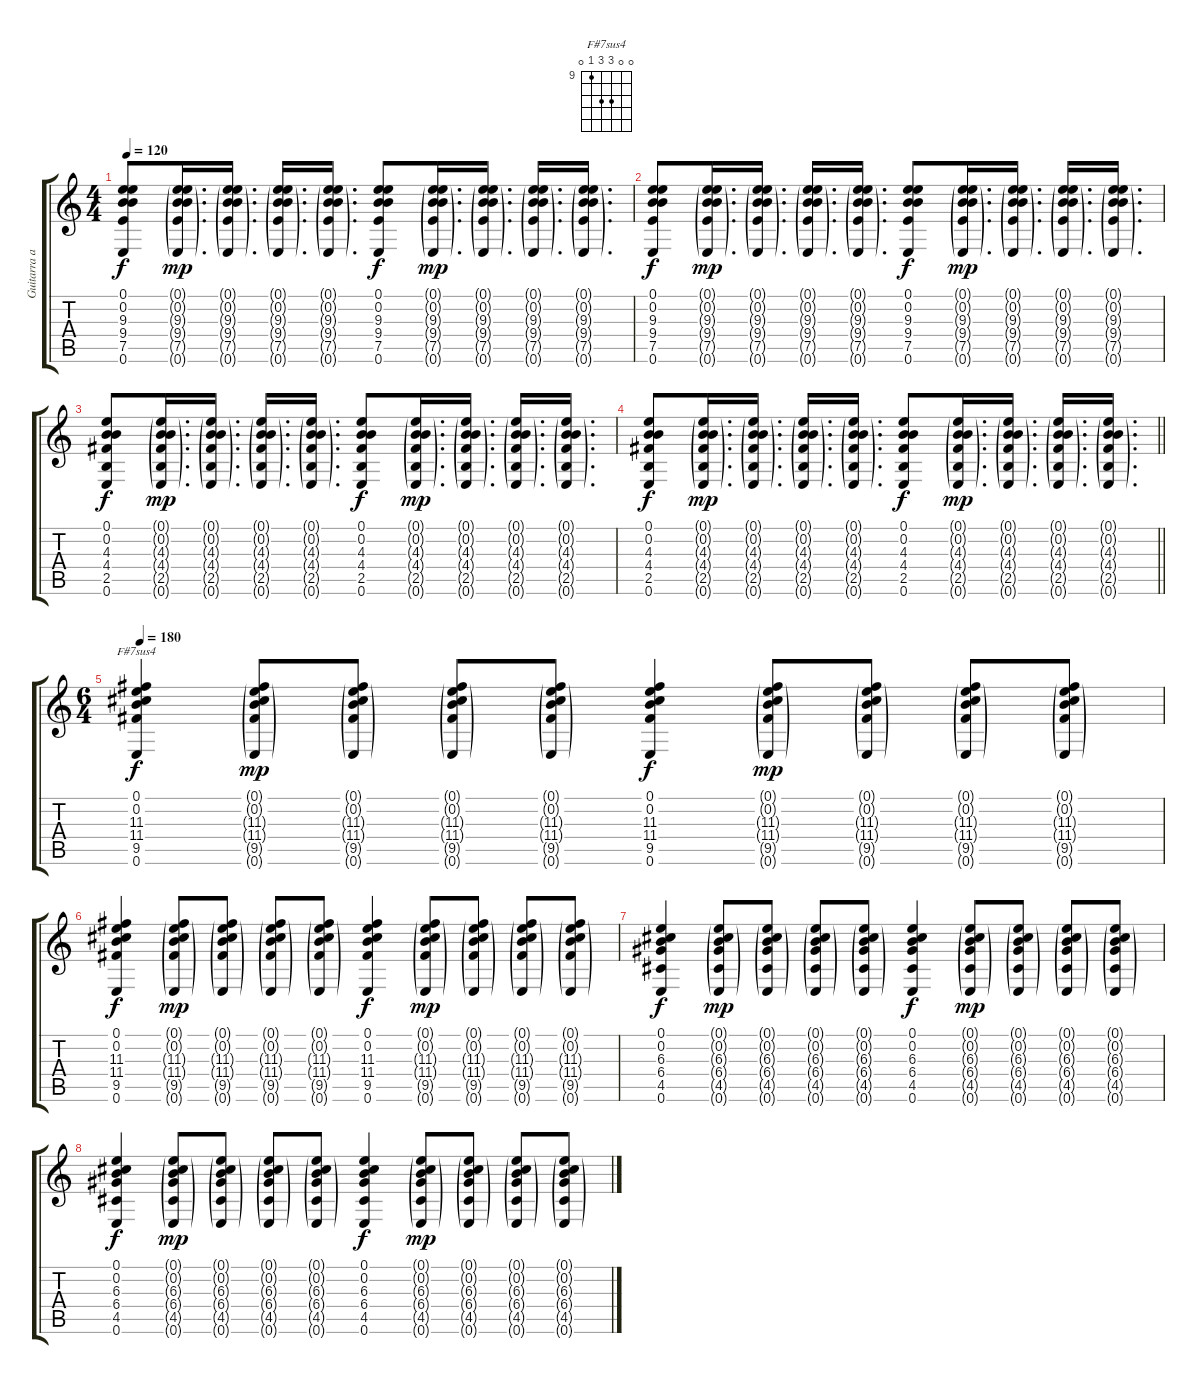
\track ("Guitarra acústica" "Guitarra a") {instrument acousticguitarsteel}
\staff {score tabs}
\tuning (E4 B3 G3 D3 A2 E2) {hide}
\chord ("F#7sus4" 0 0 11 11 9 0) {firstfret 9}
\ts (4 4)
\tempo 120
\clef g2
\ks c
(0.1 0.2 9.3 9.4 7.5 0.6).8{dy f} (0.1{g} 0.2{g} 9.3{g} 9.4{g} 7.5{g} 0.6{g}).16{d dy mp} (0.1{g} 0.2{g} 9.3{g} 9.4{g} 7.5{g} 0.6{g}).16{d} (0.1{g} 0.2{g} 9.3{g} 9.4{g} 7.5{g} 0.6{g}).16{d} (0.1{g} 0.2{g} 9.3{g} 9.4{g} 7.5{g} 0.6{g}).16{d} (0.1 0.2 9.3 9.4 7.5 0.6).8{dy f} (0.1{g} 0.2{g} 9.3{g} 9.4{g} 7.5{g} 0.6{g}).16{d dy mp} (0.1{g} 0.2{g} 9.3{g} 9.4{g} 7.5{g} 0.6{g}).16{d} (0.1{g} 0.2{g} 9.3{g} 9.4{g} 7.5{g} 0.6{g}).16{d} (0.1{g} 0.2{g} 9.3{g} 9.4{g} 7.5{g} 0.6{g}).16{d} |
(0.1 0.2 9.3 9.4 7.5 0.6).8{dy f} (0.1{g} 0.2{g} 9.3{g} 9.4{g} 7.5{g} 0.6{g}).16{d dy mp} (0.1{g} 0.2{g} 9.3{g} 9.4{g} 7.5{g} 0.6{g}).16{d} (0.1{g} 0.2{g} 9.3{g} 9.4{g} 7.5{g} 0.6{g}).16{d} (0.1{g} 0.2{g} 9.3{g} 9.4{g} 7.5{g} 0.6{g}).16{d} (0.1 0.2 9.3 9.4 7.5 0.6).8{dy f} (0.1{g} 0.2{g} 9.3{g} 9.4{g} 7.5{g} 0.6{g}).16{d dy mp} (0.1{g} 0.2{g} 9.3{g} 9.4{g} 7.5{g} 0.6{g}).16{d} (0.1{g} 0.2{g} 9.3{g} 9.4{g} 7.5{g} 0.6{g}).16{d} (0.1{g} 0.2{g} 9.3{g} 9.4{g} 7.5{g} 0.6{g}).16{d} |
(0.1 0.2 4.3 4.4 2.5 0.6).8{dy f} (0.1{g} 0.2{g} 4.3{g} 4.4{g} 2.5{g} 0.6{g}).16{d dy mp} (0.1{g} 0.2{g} 4.3{g} 4.4{g} 2.5{g} 0.6{g}).16{d} (0.1{g} 0.2{g} 4.3{g} 4.4{g} 2.5{g} 0.6{g}).16{d} (0.1{g} 0.2{g} 4.3{g} 4.4{g} 2.5{g} 0.6{g}).16{d} (0.1 0.2 4.3 4.4 2.5 0.6).8{dy f} (0.1{g} 0.2{g} 4.3{g} 4.4{g} 2.5{g} 0.6{g}).16{d dy mp} (0.1{g} 0.2{g} 4.3{g} 4.4{g} 2.5{g} 0.6{g}).16{d} (0.1{g} 0.2{g} 4.3{g} 4.4{g} 2.5{g} 0.6{g}).16{d} (0.1{g} 0.2{g} 4.3{g} 4.4{g} 2.5{g} 0.6{g}).16{d} |
\barLineRight lightlight
(0.1 0.2 4.3 4.4 2.5 0.6).8{dy f} (0.1{g} 0.2{g} 4.3{g} 4.4{g} 2.5{g} 0.6{g}).16{d dy mp} (0.1{g} 0.2{g} 4.3{g} 4.4{g} 2.5{g} 0.6{g}).16{d} (0.1{g} 0.2{g} 4.3{g} 4.4{g} 2.5{g} 0.6{g}).16{d} (0.1{g} 0.2{g} 4.3{g} 4.4{g} 2.5{g} 0.6{g}).16{d} (0.1 0.2 4.3 4.4 2.5 0.6).8{dy f} (0.1{g} 0.2{g} 4.3{g} 4.4{g} 2.5{g} 0.6{g}).16{d dy mp} (0.1{g} 0.2{g} 4.3{g} 4.4{g} 2.5{g} 0.6{g}).16{d} (0.1{g} 0.2{g} 4.3{g} 4.4{g} 2.5{g} 0.6{g}).16{d} (0.1{g} 0.2{g} 4.3{g} 4.4{g} 2.5{g} 0.6{g}).16{d} |
\ts (6 4)
\tempo 180
(0.1 0.2 11.3 11.4 9.5 0.6).4{ch "F#7sus4" dy f} (0.1{g} 0.2{g} 11.3{g} 11.4{g} 9.5{g} 0.6{g}).8{dy mp} (0.1{g} 0.2{g} 11.3{g} 11.4{g} 9.5{g} 0.6{g}).8 (0.1{g} 0.2{g} 11.3{g} 11.4{g} 9.5{g} 0.6{g}).8 (0.1{g} 0.2{g} 11.3{g} 11.4{g} 9.5{g} 0.6{g}).8 (0.1 0.2 11.3 11.4 9.5 0.6).4{dy f} (0.1{g} 0.2{g} 11.3{g} 11.4{g} 9.5{g} 0.6{g}).8{dy mp} (0.1{g} 0.2{g} 11.3{g} 11.4{g} 9.5{g} 0.6{g}).8 (0.1{g} 0.2{g} 11.3{g} 11.4{g} 9.5{g} 0.6{g}).8 (0.1{g} 0.2{g} 11.3{g} 11.4{g} 9.5{g} 0.6{g}).8 |
(0.1 0.2 11.3 11.4 9.5 0.6).4{dy f} (0.1{g} 0.2{g} 11.3{g} 11.4{g} 9.5{g} 0.6{g}).8{dy mp} (0.1{g} 0.2{g} 11.3{g} 11.4{g} 9.5{g} 0.6{g}).8 (0.1{g} 0.2{g} 11.3{g} 11.4{g} 9.5{g} 0.6{g}).8 (0.1{g} 0.2{g} 11.3{g} 11.4{g} 9.5{g} 0.6{g}).8 (0.1 0.2 11.3 11.4 9.5 0.6).4{dy f} (0.1{g} 0.2{g} 11.3{g} 11.4{g} 9.5{g} 0.6{g}).8{dy mp} (0.1{g} 0.2{g} 11.3{g} 11.4{g} 9.5{g} 0.6{g}).8 (0.1{g} 0.2{g} 11.3{g} 11.4{g} 9.5{g} 0.6{g}).8 (0.1{g} 0.2{g} 11.3{g} 11.4{g} 9.5{g} 0.6{g}).8 |
(0.1 0.2 6.3 6.4 4.5 0.6).4{dy f} (0.1{g} 0.2{g} 6.3{g} 6.4{g} 4.5{g} 0.6{g}).8{dy mp} (0.1{g} 0.2{g} 6.3{g} 6.4{g} 4.5{g} 0.6{g}).8 (0.1{g} 0.2{g} 6.3{g} 6.4{g} 4.5{g} 0.6{g}).8 (0.1{g} 0.2{g} 6.3{g} 6.4{g} 4.5{g} 0.6{g}).8 (0.1 0.2 6.3 6.4 4.5 0.6).4{dy f} (0.1{g} 0.2{g} 6.3{g} 6.4{g} 4.5{g} 0.6{g}).8{dy mp} (0.1{g} 0.2{g} 6.3{g} 6.4{g} 4.5{g} 0.6{g}).8 (0.1{g} 0.2{g} 6.3{g} 6.4{g} 4.5{g} 0.6{g}).8 (0.1{g} 0.2{g} 6.3{g} 6.4{g} 4.5{g} 0.6{g}).8 |
(0.1 0.2 6.3 6.4 4.5 0.6).4{dy f} (0.1{g} 0.2{g} 6.3{g} 6.4{g} 4.5{g} 0.6{g}).8{dy mp} (0.1{g} 0.2{g} 6.3{g} 6.4{g} 4.5{g} 0.6{g}).8 (0.1{g} 0.2{g} 6.3{g} 6.4{g} 4.5{g} 0.6{g}).8 (0.1{g} 0.2{g} 6.3{g} 6.4{g} 4.5{g} 0.6{g}).8 (0.1 0.2 6.3 6.4 4.5 0.6).4{dy f} (0.1{g} 0.2{g} 6.3{g} 6.4{g} 4.5{g} 0.6{g}).8{dy mp} (0.1{g} 0.2{g} 6.3{g} 6.4{g} 4.5{g} 0.6{g}).8 (0.1{g} 0.2{g} 6.3{g} 6.4{g} 4.5{g} 0.6{g}).8 (0.1{g} 0.2{g} 6.3{g} 6.4{g} 4.5{g} 0.6{g}).8
